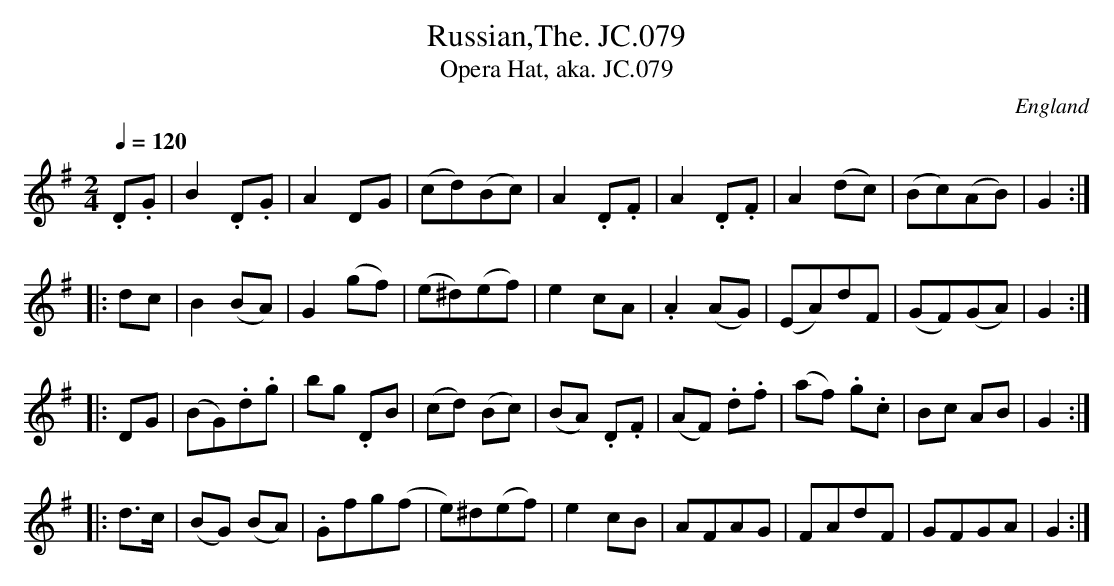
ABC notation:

X:1
T:Russian,The. JC.079
T:Opera Hat, aka. JC.079
L:1/8
M:2/4
O:England
Q:1/4=120
K:G
.D.G|B2.D.G|A2DG|(cd)(Bc)|A2.D.F|\
A2.D.F|A2(dc)|(Bc)(AB)|G2:|!
|:dc|B2(BA)|G2(gf)|(e^d)(ef)|e2cA|\
.A2(AG)|(EA)dF|(GF)(GA)|G2:|!
|:DG|(BG).d.g|bg .DB|(cd) (Bc)|(BA) .D.F|\
(AF) .d.f|(af) .g.c|Bc AB|G2:|!
|:d>c|(BG) (BA)|.Gfg(f|e)^d(ef)|e2cB|\
AFAG|FAdF|GFGA|G2:|
